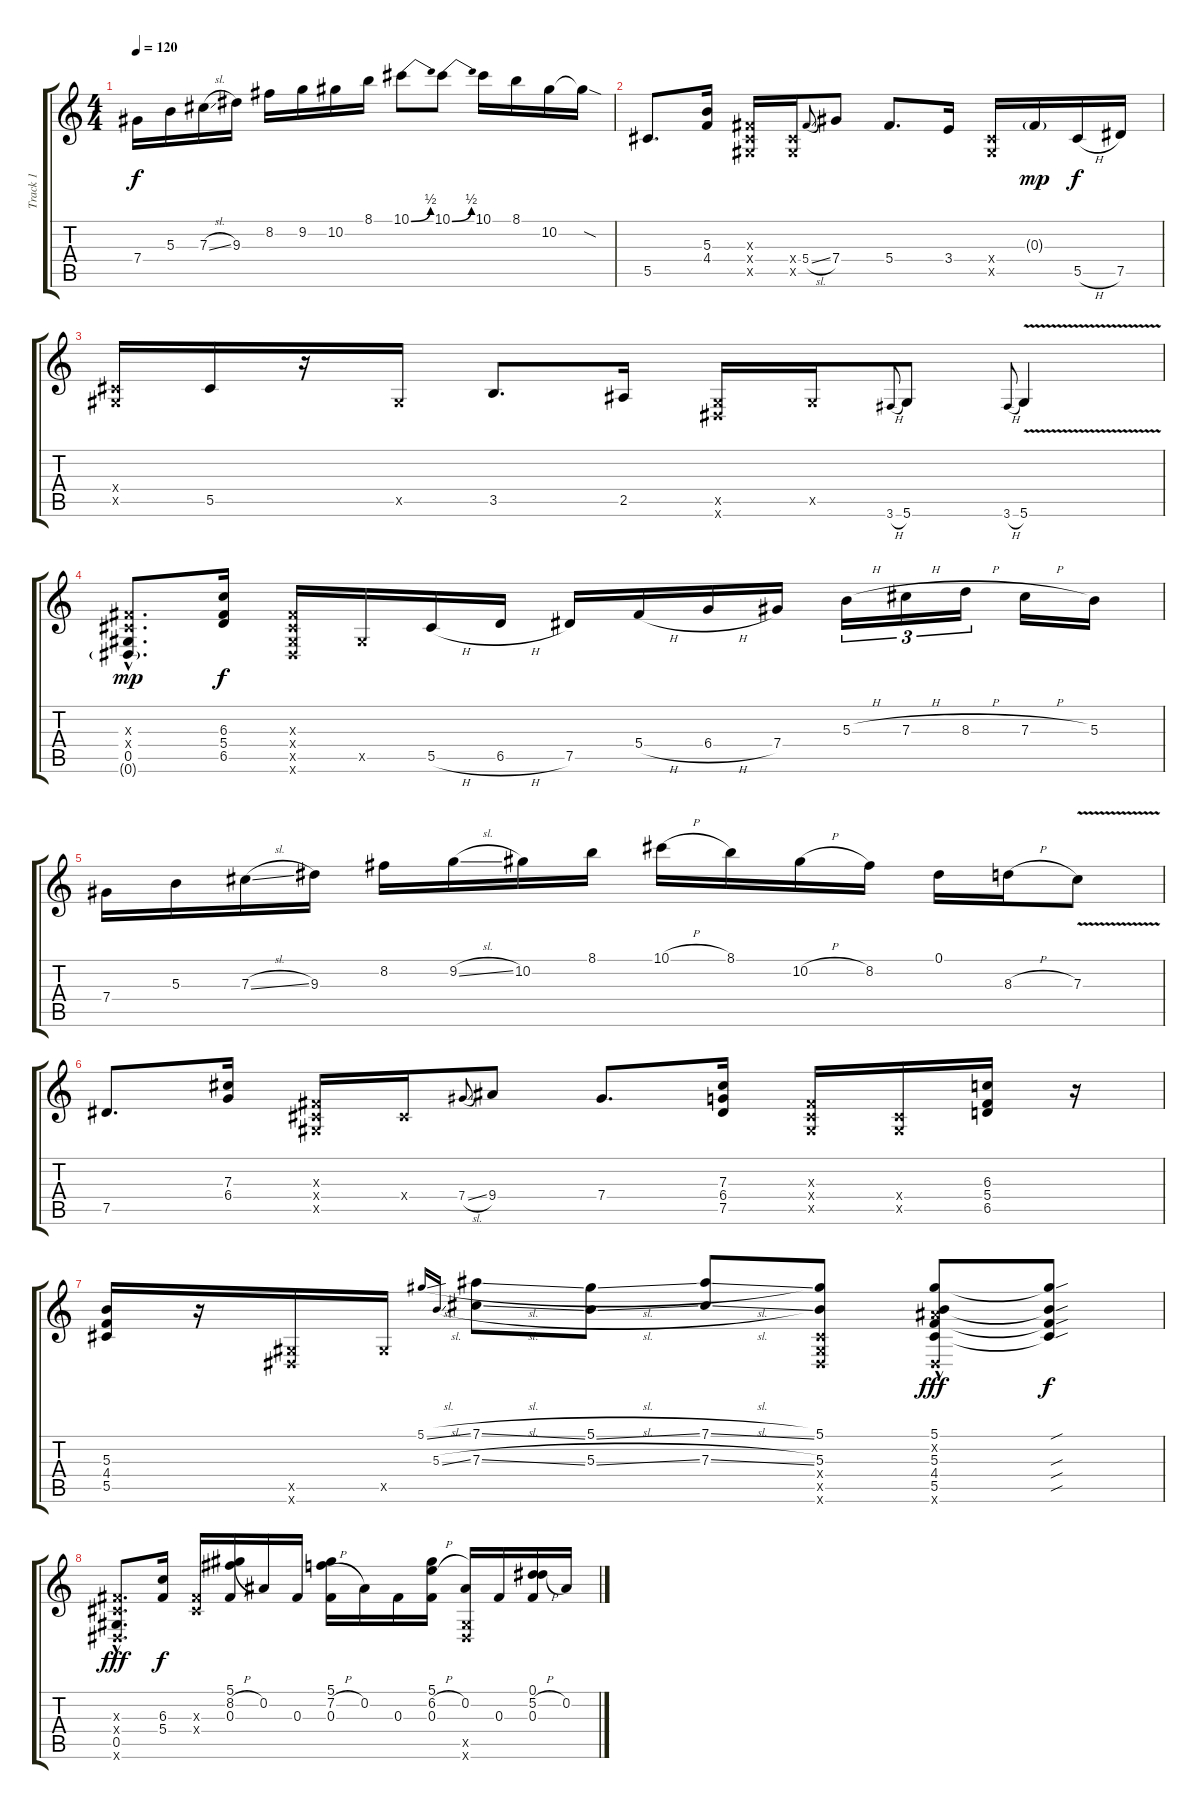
\track ("Track 1" "Track 1") {instrument acousticguitarsteel}
\staff {score tabs}
\tuning (Eb4 Bb3 Gb3 Db3 Ab2 Eb2) {hide}
\ts (4 4)
\tempo 120
\clef g2
\ks c
7.4.16{dy f} 5.3.16 7.3{sl}.16 9.3.16 8.2.16 9.2.16 10.2.16 8.1.16 10.1{be (bend 0 0 60 2)}.8 10.1{be (bend 0 0 60 2)}.8 10.1.16 8.1.16 10.2.16 10.2{sod t}.16 |
5.5.8{d} (5.3 4.4).16 (0.3{x} 0.4{x} 0.5{x}).16 (0.4{x} 0.5{x}).16 5.4{sl}.8{gr onbeat} 7.4.8 5.4.8{d} 3.4.16 (0.4{x} 0.5{x}).16 0.3{g}.16{dy mp} 5.5{h}.16{dy f} 7.5.16 |
(0.4{x} 0.5{x}).16 5.5.16 r.16 0.5{x}.16 3.5.8{d} 2.5.16 (0.5{x} 0.6{x}).16 0.5{x}.16 3.6{h}.8{gr onbeat} 5.6.8 3.6{h}.8{gr onbeat} 5.6{v}.4 |
(0.3{x} 0.4{x} 0.5{hac} 0.6{g}).8{d dy mp} (6.3 5.4 6.5).16{dy f} (0.3{x} 0.4{x} 0.5{x} 0.6{x}).16 0.5{x}.16 5.5{h}.16 6.5{h}.16 7.5.16 5.4{h}.16 6.4{h}.16 7.4.16 5.3{h}.16{tu (3 2)} 7.3{h}.16{tu (3 2)} 8.3{h}.16{tu (3 2) beam splitsecondary} 7.3{h}.16 5.3.16 |
7.4.16 5.3.16 7.3{sl}.16 9.3.16 8.2.16 9.2{sl}.16 10.2.16 8.1.16 10.1{h}.16 8.1.16 10.2{h}.16 8.2.16 0.1.16 8.3{h}.16 7.3{v}.8 |
7.5.8{d} (7.3 6.4).16 (0.3{x} 0.4{x} 0.5{x}).16 0.4{x}.16 7.4{sl}.8{gr onbeat} 9.4.8 7.4.8{d} (7.3 6.4 7.5).16 (0.3{x} 0.4{x} 0.5{x}).16 (0.4{x} 0.5{x}).16 (6.3 5.4 6.5).16 r.16 |
(5.3 4.4 5.5).16 r.16 (0.5{x} 0.6{x}).16 0.5{x}.16 5.1{sl}.16{gr onbeat} 5.3{sl}.16{gr onbeat} (7.1{sl} 7.3{sl}).8 (5.1{sl} 5.3{sl}).8 (7.1{sl} 7.3{sl}).8 (5.1 5.3 0.4{x} 0.5{x} 0.6{x}).8 (5.1{hac} 0.2{hac x} 5.3{hac} 4.4{hac} 5.5{hac} 0.6{hac x}).8{dy fff} (5.1{sou t} 5.3{sou t} 4.4{sou t} 5.5{sou t}).8{dy f} |
(0.3{x} 0.4{x} 0.5{hac} 0.6{x}).8{d dy fff} (6.3 5.4).16{dy f} (0.3{x} 0.4{x}).16 (5.1 8.2{h} 0.3).16 0.2.16 0.3.16 (5.1 7.2{h} 0.3).16 0.2.16 0.3.16 (5.1 6.2{h} 0.3).16 (0.2 0.5{x} 0.6{x}).16 0.3.16 (0.1 5.2{h} 0.3).16 0.2.16
